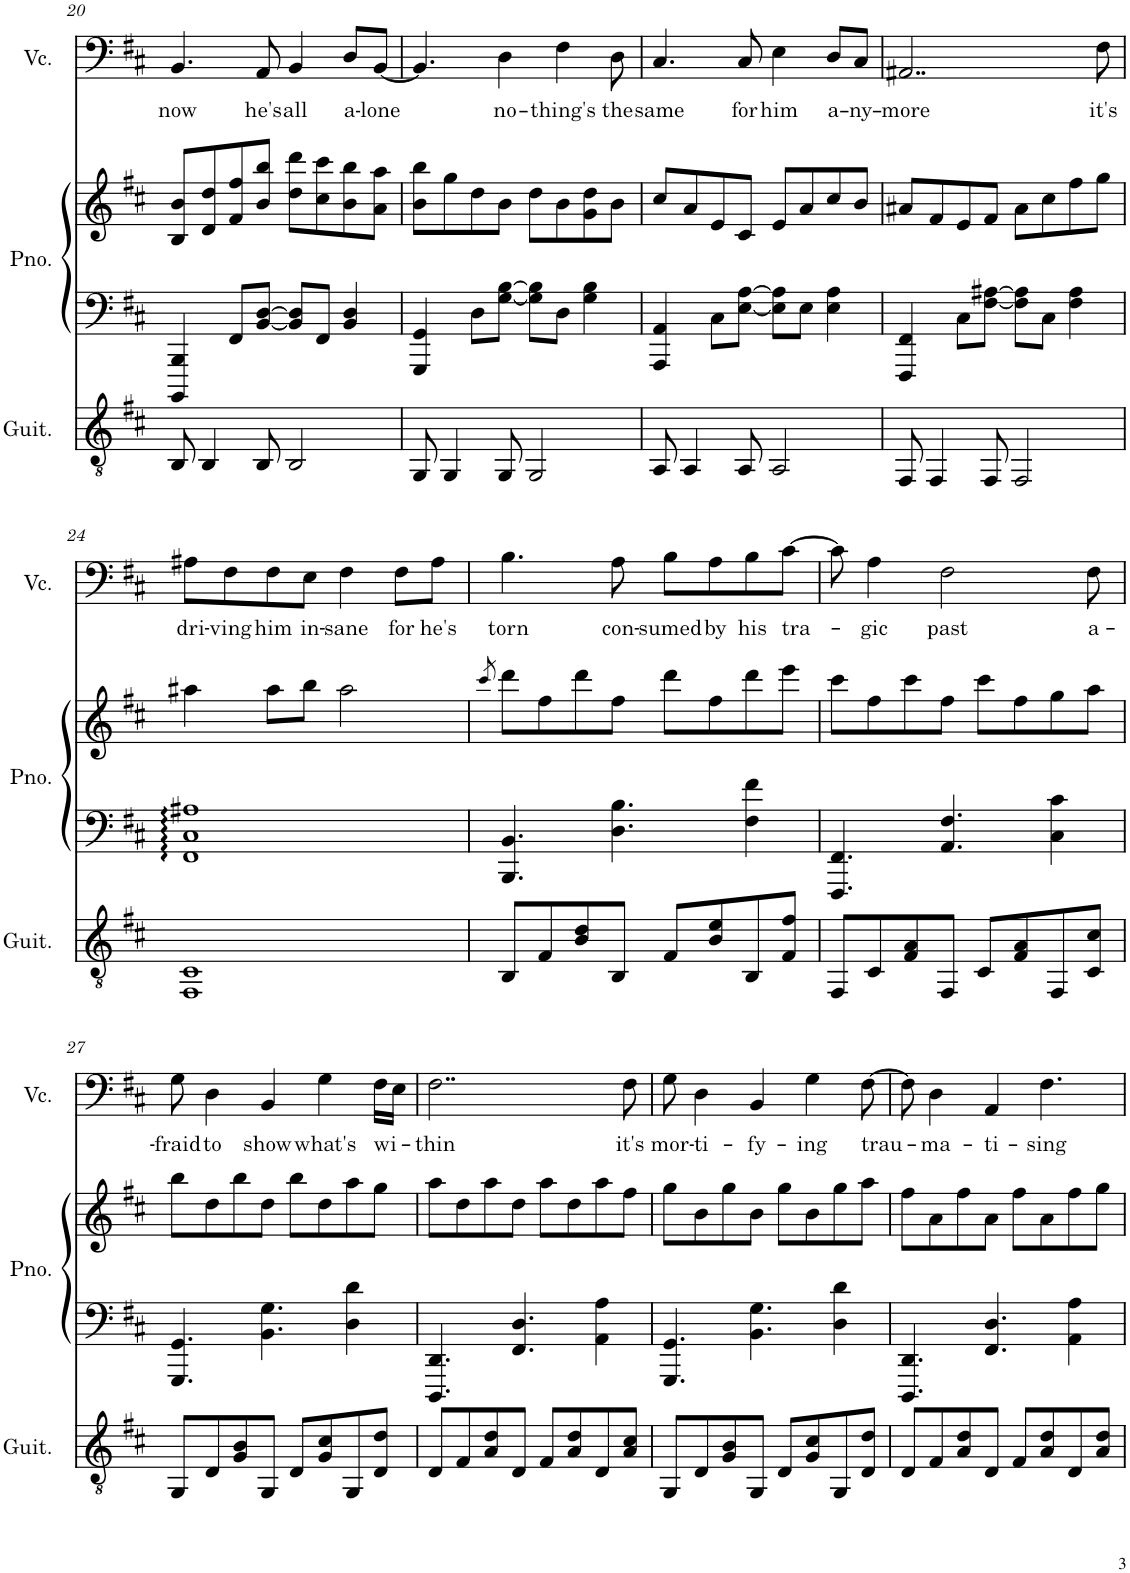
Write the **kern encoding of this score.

**kern	**kern	**kern	**kern	**text
*part3	*part2	*part2	*part1	*part1
*staff4	*staff3	*staff2	*staff1	*staff1
*I"Classical Guitar	*I"Piano	*	*I"Violoncello	*
*I'Guit.	*I'Pno.	*	*I'Vc.	*
!!LO:PB:g=z
*clefGv2	*clefF4	*clefG2	*clefF4	*
*k[f#c#]	*k[f#c#]	*k[f#c#]	*k[f#c#]	*
*M4/4	*M4/4	*M4/4	*M4/4	*
=20	=20	=20	=20	=20
!	!	!	!	!LO:LY:b
8BB/	4BBBB/ 4BBB/	8B/ 8b/L	4.BB/	now
4BB/	.	8d/ 8dd/	.	.
.	8FF#/L	8f#/ 8ff#/	.	.
!	!	!	!	!LO:LY:b
8BB/	[8BB/ [8D/J	8b/ 8bb/J	8AA/	he's
!	!	!	!	!LO:LY:b
2BB/	8BB/] 8D/]L	8dd\ 8ddd\L	4BB/	all
.	8FF#/J	8cc#\ 8ccc#\	.	.
!	!	!	!	!LO:LY:b
.	4BB/ 4D/	8b\ 8bb\	8D/L	a-
!	!	!	!	!LO:LY:b
.	.	8a\ 8aa\J	[8BB/J	-lone
=21	=21	=21	=21	=21
8GG/	4GGG/ 4GG/	8b\ 8bb\L	4.BB/]	.
4GG/	.	8gg\	.	.
.	8D\L	8dd\	.	.
!	!	!	!	!LO:LY:b
8GG/	[8G\ [8B\J	8b\J	4D\	no-
2GG/	8G\] 8B\]L	8dd\L	.	.
!	!	!	!	!LO:LY:b
.	8D\J	8b\	4F#\	-thing's
.	4G\ 4B\	8g\ 8dd\	.	.
!	!	!	!	!LO:LY:b
.	.	8b\J	8D\	the
=22	=22	=22	=22	=22
!	!	!	!	!LO:LY:b
8AA/	4AAA/ 4AA/	8cc#/L	4.C#/	same
4AA/	.	8a/	.	.
.	8C#\L	8e/	.	.
!	!	!	!	!LO:LY:b
8AA/	[8E\ [8A\J	8c#/J	8C#/	for
!	!	!	!	!LO:LY:b
2AA/	8E\] 8A\]L	8e/L	4E\	him
.	8E\J	8a/	.	.
!	!	!	!	!LO:LY:b
.	4E\ 4A\	8cc#/	8D/L	a-
!	!	!	!	!LO:LY:b
.	.	8b/J	8C#/J	-ny-
=23	=23	=23	=23	=23
!	!	!	!	!LO:LY:b
8FF#/	4FFF#/ 4FF#/	8a#X/L	2..AA#X/	-more
4FF#/	.	8f#/	.	.
.	8C#\L	8e/	.	.
8FF#/	[8F#\ [8A#X\J	8f#/J	.	.
2FF#/	8F#\] 8A#\]L	8a#\L	.	.
.	8C#\J	8cc#\	.	.
.	4F#\ 4A#\	8ff#\	.	.
!	!	!	!	!LO:LY:b
.	.	8gg\J	8F#\	it's
!!LO:LB:g=z
=24	=24	=24	=24	=24
!	!	!	!	!LO:LY:b
1FF# 1C#	1FF# 1C# 1A#X	4aa#X\	8A#X\L	dri-
!	!	!	!	!LO:LY:b
.	.	.	8F#\	-ving
!	!	!	!	!LO:LY:b
.	.	8aa#\L	8F#\	him
!	!	!	!	!LO:LY:b
.	.	8bb\J	8E\J	in-
!	!	!	!	!LO:LY:b
.	.	2aa#\	4F#\	-sane
!	!	!	!	!LO:LY:b
.	.	.	8F#\L	for
!	!	!	!	!LO:LY:b
.	.	.	8A#\J	he's
=25	=25	=25	=25	=25
.	.	8qccc#/	.	.
!	!	!	!	!LO:LY:b
8BB/L	4.BBB/ 4.BB/	8ddd\L	4.B\	torn
8F#/	.	8ff#\	.	.
8B/ 8d/	.	8ddd\	.	.
!	!	!	!	!LO:LY:b
8BB/J	4.D\ 4.B\	8ff#\J	8A\	con-
!	!	!	!	!LO:LY:b
8F#/L	.	8ddd\L	8B\L	-sumed
!	!	!	!	!LO:LY:b
8B/ 8e/	.	8ff#\	8A\	by
!	!	!	!	!LO:LY:b
8BB/	4F#\ 4f#\	8ddd\	8B\	his
!	!	!	!	!LO:LY:b
8F#/ 8f#/J	.	8eee\J	[8c#\J	tra-
=26	=26	=26	=26	=26
8FF#/L	4.FFF#/ 4.FF#/	8ccc#\L	8c#\]	.
!	!	!	!	!LO:LY:b
8C#/	.	8ff#\	4A\	-gic
8F#/ 8A/	.	8ccc#\	.	.
!	!	!	!	!LO:LY:b
8FF#/J	4.AA/ 4.F#/	8ff#\J	2F#\	past
8C#/L	.	8ccc#\L	.	.
8F#/ 8A/	.	8ff#\	.	.
8FF#/	4C#\ 4c#\	8gg\	.	.
!	!	!	!	!LO:LY:b
8C#/ 8c#/J	.	8aa\J	8F#\	a-
!!LO:LB:g=z
=27	=27	=27	=27	=27
!	!	!	!	!LO:LY:b
8GG/L	4.GGG/ 4.GG/	8bb\L	8G\	-fraid
!	!	!	!	!LO:LY:b
8D/	.	8dd\	4D\	to
8G/ 8B/	.	8bb\	.	.
!	!	!	!	!LO:LY:b
8GG/J	4.BB\ 4.G\	8dd\J	4BB/	show
8D/L	.	8bb\L	.	.
!	!	!	!	!LO:LY:b
8G/ 8c#/	.	8dd\	4G\	what's
8GG/	4D\ 4d\	8aa\	.	.
!	!	!	!	!LO:LY:b
8D/ 8d/J	.	8gg\J	16F#\LL	wi-
.	.	.	16E\JJ	.
=28	=28	=28	=28	=28
!	!	!	!	!LO:LY:b
8D/L	4.DDD/ 4.DD/	8aa\L	2..F#\	-thin
8F#/	.	8dd\	.	.
8A/ 8d/	.	8aa\	.	.
8D/J	4.FF#/ 4.D/	8dd\J	.	.
8F#/L	.	8aa\L	.	.
8A/ 8d/	.	8dd\	.	.
8D/	4AA\ 4A\	8aa\	.	.
!	!	!	!	!LO:LY:b
8A/ 8c#/J	.	8ff#\J	8F#\	it's
=29	=29	=29	=29	=29
!	!	!	!	!LO:LY:b
8GG/L	4.GGG/ 4.GG/	8gg\L	8G\	mor-
!	!	!	!	!LO:LY:b
8D/	.	8b\	4D\	-ti-
8G/ 8B/	.	8gg\	.	.
!	!	!	!	!LO:LY:b
8GG/J	4.BB\ 4.G\	8b\J	4BB/	-fy-
8D/L	.	8gg\L	.	.
!	!	!	!	!LO:LY:b
8G/ 8c#/	.	8b\	4G\	-ing
8GG/	4D\ 4d\	8gg\	.	.
!	!	!	!	!LO:LY:b
8D/ 8d/J	.	8aa\J	[8F#\	trau-
=30	=30	=30	=30	=30
8D/L	4.DDD/ 4.DD/	8ff#\L	8F#\]	.
!	!	!	!	!LO:LY:b
8F#/	.	8a\	4D\	-ma-
8A/ 8d/	.	8ff#\	.	.
!	!	!	!	!LO:LY:b
8D/J	4.FF#/ 4.D/	8a\J	4AA/	-ti-
8F#/L	.	8ff#\L	.	.
!	!	!	!	!LO:LY:b
8A/ 8d/	.	8a\	4.F#\	-sing
8D/	4AA\ 4A\	8ff#\	.	.
8A/ 8d/J	.	8gg\J	.	.
=	=	=	=	=
*-	*-	*-	*-	*-
